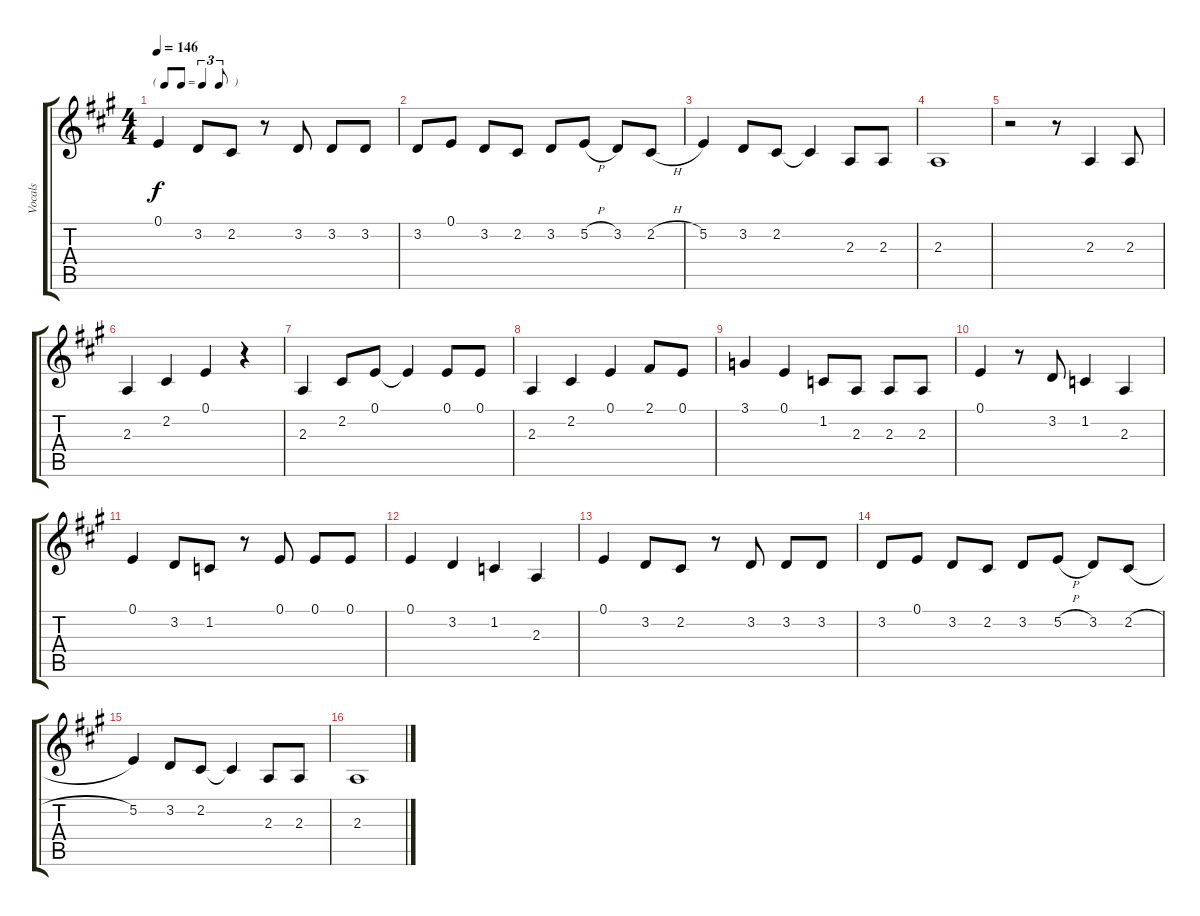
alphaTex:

\track ("Vocals" "Vocals") {instrument sopranosax}
\staff {score tabs}
\tuning (E4 B3 G3 D3 A2 E2) {hide}
\ts (4 4)
\tf triplet8th
\tempo 146
\clef g2
\ks a
0.1.4{dy f} 3.2.8 2.2.8 r.8 3.2.8 3.2.8 3.2.8 |
3.2.8 0.1.8 3.2.8 2.2.8 3.2.8 5.2{h}.8 3.2.8 2.2{h}.8 |
5.2.4 3.2.8 2.2.8 2.2{t}.4 2.3.8 2.3.8 |
2.3.1 |
r.2 r.8 2.3.4 2.3.8 |
2.3.4 2.2.4 0.1.4 r.4 |
2.3.4 2.2.8 0.1.8 0.1{t}.4 0.1.8 0.1.8 |
2.3.4 2.2.4 0.1.4 2.1.8 0.1.8 |
3.1.4 0.1.4 1.2.8 2.3.8 2.3.8 2.3.8 |
0.1.4 r.8 3.2.8 1.2.4 2.3.4 |
0.1.4 3.2.8 1.2.8 r.8 0.1.8 0.1.8 0.1.8 |
0.1.4 3.2.4 1.2.4 2.3.4 |
0.1.4 3.2.8 2.2.8 r.8 3.2.8 3.2.8 3.2.8 |
3.2.8 0.1.8 3.2.8 2.2.8 3.2.8 5.2{h}.8 3.2.8 2.2{h}.8 |
5.2.4 3.2.8 2.2.8 2.2{t}.4 2.3.8 2.3.8 |
2.3.1
